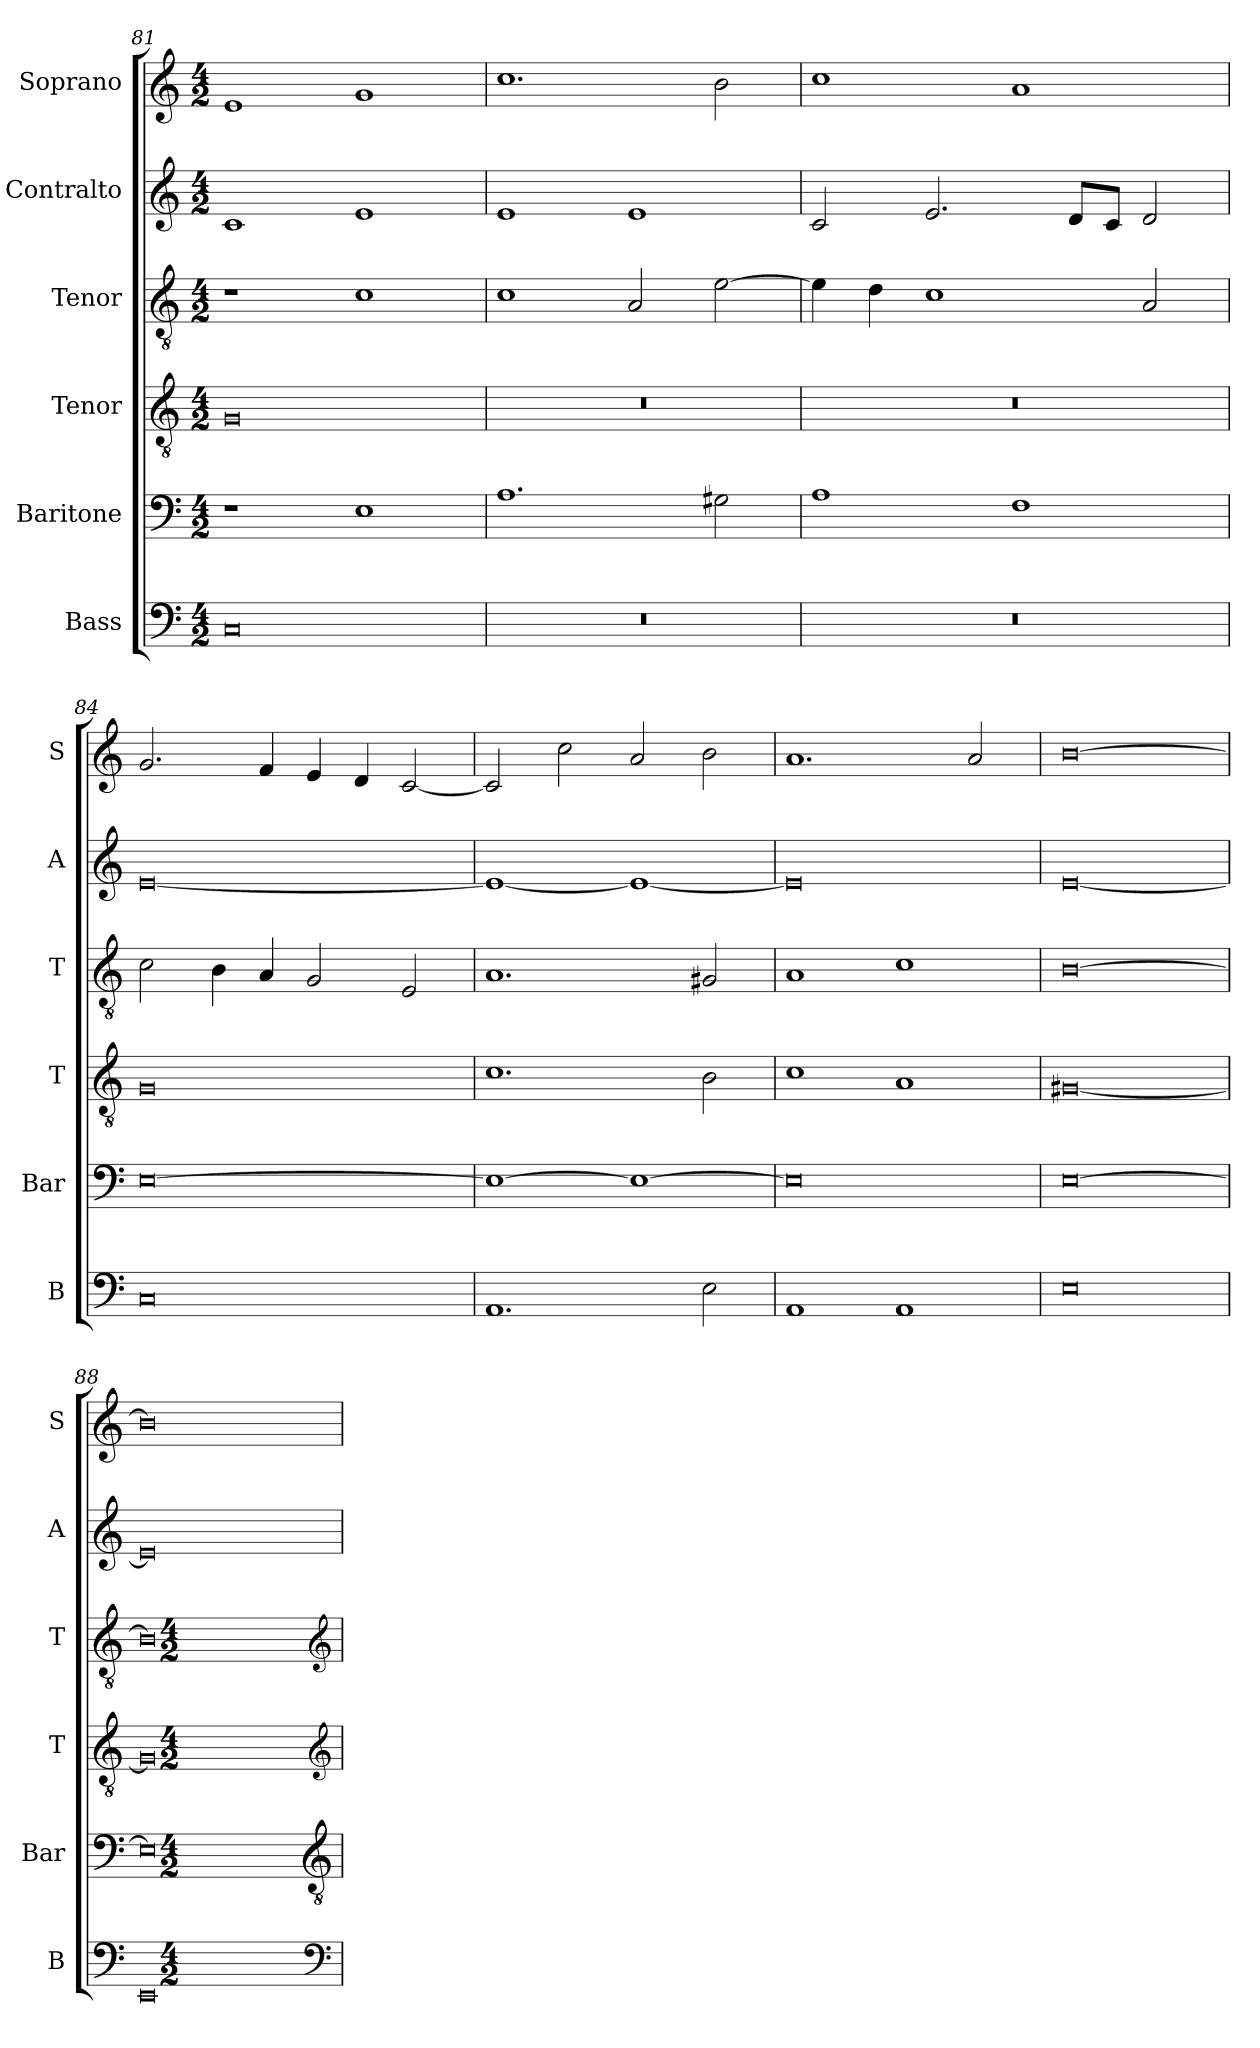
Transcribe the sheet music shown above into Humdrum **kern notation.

**kern	**kern	**kern	**kern	**kern	**kern
*part6	*part5	*part4	*part3	*part2	*part1
*staff6	*staff5	*staff4	*staff3	*staff2	*staff1
*I"Bass	*I"Baritone	*I"Tenor	*I"Tenor	*I"Contralto	*I"Soprano
*I'B	*I'Bar	*I'T	*I'T	*I'A	*I'S
*clefF4	*clefF4	*clefGv2	*clefGv2	*clefG2	*clefG2
*k[]	*k[]	*k[]	*k[]	*k[]	*k[]
*E:phr	*E:phr	*E:phr	*E:phr	*E:phr	*E:phr
*M4/2	*M4/2	*M4/2	*M4/2	*M4/2	*M4/2
=81	=81	=81	=81	=81	=81
0C	1r	0G	1r	1c	1e
.	1E	.	1c	1e	1g
=82	=82	=82	=82	=82	=82
0r	1.A	0r	1c	1e	1.cc
.	.	.	2A	1e	.
.	2G#X	.	[2e	.	2b
=83	=83	=83	=83	=83	=83
0r	1A	0r	4e]	2c	1cc
.	.	.	4d	.	.
.	.	.	1c	2.e	.
.	1F	.	.	.	1a
.	.	.	.	8d/L	.
.	.	.	.	8c/J	.
.	.	.	2A	2d	.
=84	=84	=84	=84	=84	=84
0C	[0E	0G	2c	[0e	2.g
.	.	.	4B	.	.
.	.	.	4A	.	4f
.	.	.	2G	.	4e
.	.	.	.	.	4d
.	.	.	2E	.	[2c
=85	=85	=85	=85	=85	=85
1.AA	1E_	1.c	1.A	1e_	2c]
.	.	.	.	.	2cc
.	1E_	.	.	1e_	2a
2E	.	2B	2G#X	.	2b
=86	=86	=86	=86	=86	=86
1AA	0E]	1c	1A	0e]	1.a
1AA	.	1A	1c	.	.
.	.	.	.	.	2a
=87	=87	=87	=87	=87	=87
0E	[0E	[0G#X	[0B	[0e	[0b
=88	=88	=88	=88	=88	=88
0EE	0E]	0G#]	0B]	0e]	0b]
*clefF4	*clefGv2	*clefG2	*clefG2	*	*
*k[]	*k[]	*k[]	*k[]	*	*
*E:phr	*E:phr	*E:phr	*E:phr	*	*
*M4/2	*M4/2	*M4/2	*M4/2	*	*
=	=	=	=	=	=
*-	*-	*-	*-	*-	*-
